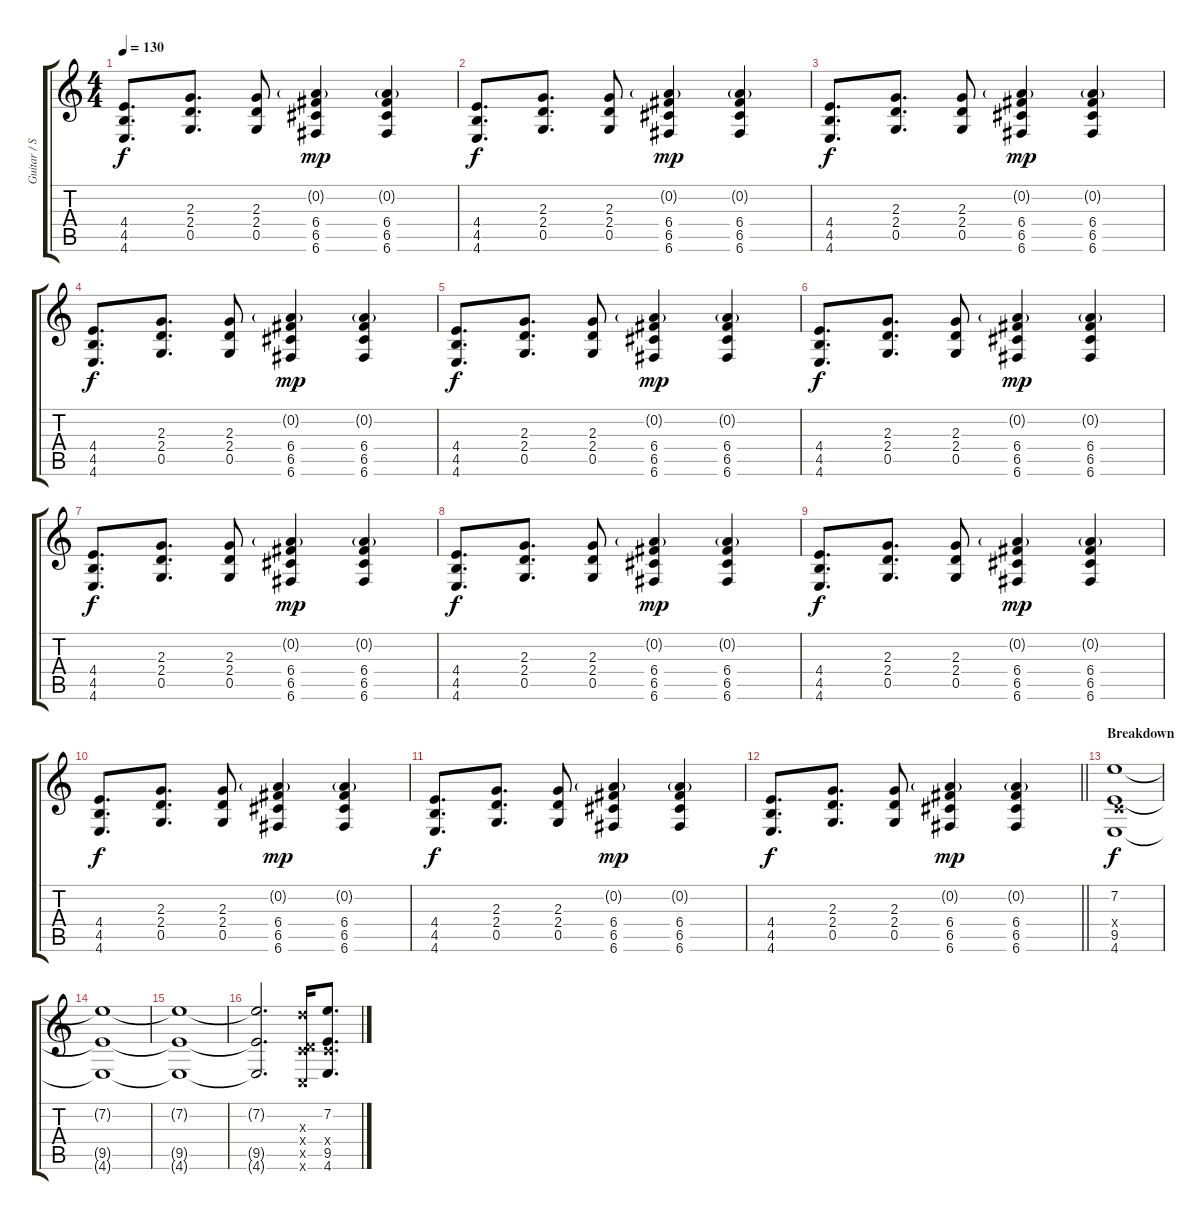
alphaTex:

\track ("Guitar / Stef Carpenter" "Guitar / S") {instrument distortionguitar}
\staff {score tabs}
\tuning (D4 A3 F3 C3 G2 C2) {hide}
\ts (4 4)
\tempo 130
\clef g2
\ks c
(4.4 4.5 4.6).8{d dy f} (2.3 2.4 0.5).8{d} (2.3 2.4 0.5).8 (0.2{g} 6.4 6.5 6.6).4{dy mp} (0.2{g} 6.4 6.5 6.6).4 |
(4.4 4.5 4.6).8{d dy f} (2.3 2.4 0.5).8{d} (2.3 2.4 0.5).8 (0.2{g} 6.4 6.5 6.6).4{dy mp} (0.2{g} 6.4 6.5 6.6).4 |
(4.4 4.5 4.6).8{d dy f} (2.3 2.4 0.5).8{d} (2.3 2.4 0.5).8 (0.2{g} 6.4 6.5 6.6).4{dy mp} (0.2{g} 6.4 6.5 6.6).4 |
(4.4 4.5 4.6).8{d dy f} (2.3 2.4 0.5).8{d} (2.3 2.4 0.5).8 (0.2{g} 6.4 6.5 6.6).4{dy mp} (0.2{g} 6.4 6.5 6.6).4 |
(4.4 4.5 4.6).8{d dy f} (2.3 2.4 0.5).8{d} (2.3 2.4 0.5).8 (0.2{g} 6.4 6.5 6.6).4{dy mp} (0.2{g} 6.4 6.5 6.6).4 |
(4.4 4.5 4.6).8{d dy f} (2.3 2.4 0.5).8{d} (2.3 2.4 0.5).8 (0.2{g} 6.4 6.5 6.6).4{dy mp} (0.2{g} 6.4 6.5 6.6).4 |
(4.4 4.5 4.6).8{d dy f} (2.3 2.4 0.5).8{d} (2.3 2.4 0.5).8 (0.2{g} 6.4 6.5 6.6).4{dy mp} (0.2{g} 6.4 6.5 6.6).4 |
(4.4 4.5 4.6).8{d dy f} (2.3 2.4 0.5).8{d} (2.3 2.4 0.5).8 (0.2{g} 6.4 6.5 6.6).4{dy mp} (0.2{g} 6.4 6.5 6.6).4 |
(4.4 4.5 4.6).8{d dy f} (2.3 2.4 0.5).8{d} (2.3 2.4 0.5).8 (0.2{g} 6.4 6.5 6.6).4{dy mp} (0.2{g} 6.4 6.5 6.6).4 |
(4.4 4.5 4.6).8{d dy f} (2.3 2.4 0.5).8{d} (2.3 2.4 0.5).8 (0.2{g} 6.4 6.5 6.6).4{dy mp} (0.2{g} 6.4 6.5 6.6).4 |
(4.4 4.5 4.6).8{d dy f} (2.3 2.4 0.5).8{d} (2.3 2.4 0.5).8 (0.2{g} 6.4 6.5 6.6).4{dy mp} (0.2{g} 6.4 6.5 6.6).4 |
\barLineRight lightlight
(4.4 4.5 4.6).8{d dy f} (2.3 2.4 0.5).8{d} (2.3 2.4 0.5).8 (0.2{g} 6.4 6.5 6.6).4{dy mp} (0.2{g} 6.4 6.5 6.6).4 |
\section ("" "Breakdown")
(7.2 0.4{x} 9.5 4.6).1{dy f} |
(7.2{t} 9.5{t} 4.6{t}).1 |
(7.2{t} 9.5{t} 4.6{t}).1 |
(7.2{t} 9.5{t} 4.6{t}).2{d} (9.3{x} 0.4{x} 7.5{x} 0.6{x}).16 (7.2 0.4{x} 9.5 4.6).8{d}
